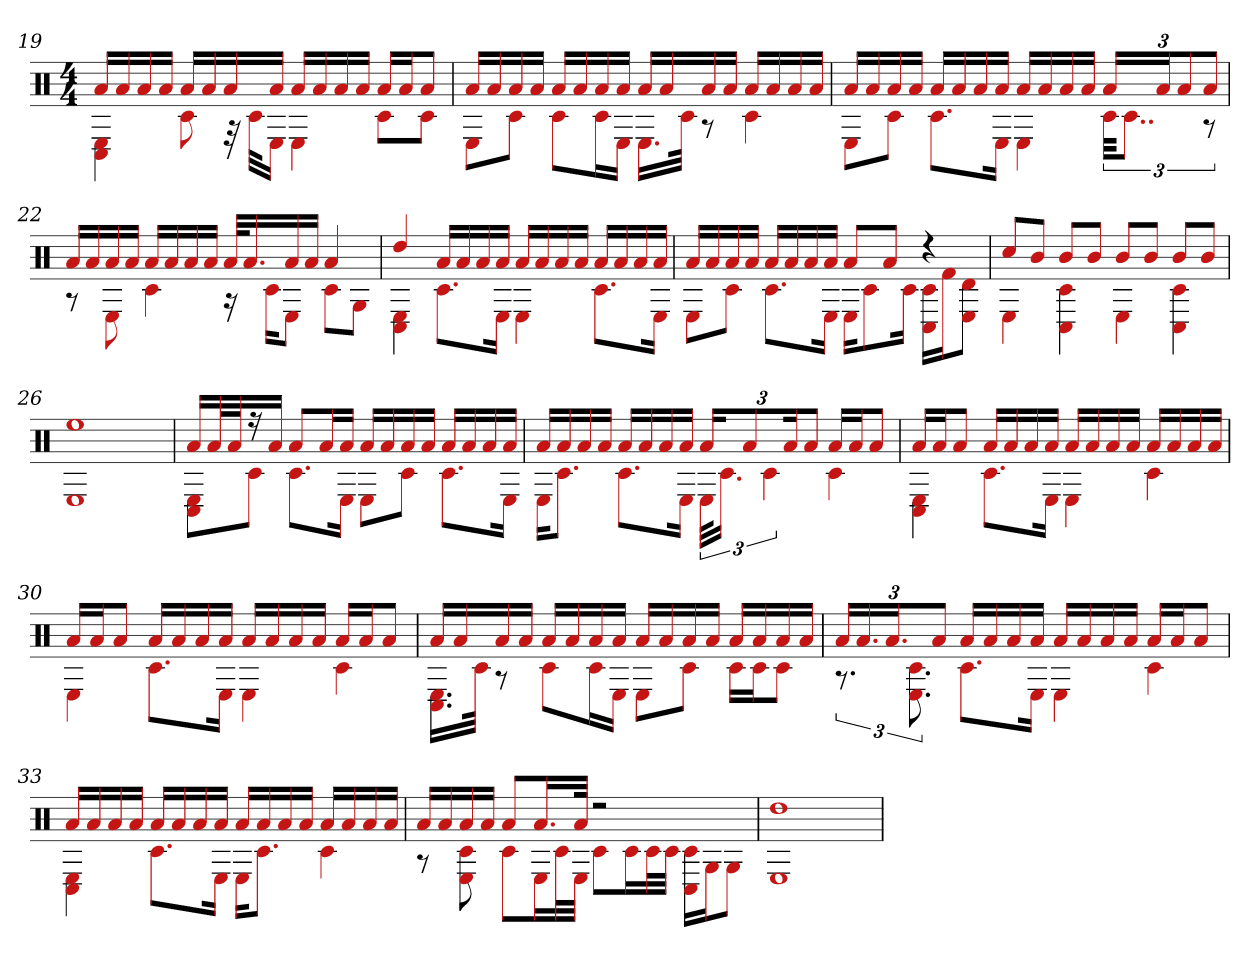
**kern
*part1
*staff1
*clefX
*k[]
*M4/4
=19
*^
16aLL	4C# 4E
16a	.
16a	.
16aJJ	.
16aLL	8c#
16a	.
16a	32r
.	32c#KLL
16aJJ	16EJJ
16aLL	4E
16a	.
16a	.
16aJJ	.
16aLL	8c#L
16aJ	.
8aJ	8c#J
=20	=20
16aLL	8EL
16a	.
16a	8c#J
16aJJ	.
16aLL	8c#L
16a	.
16a	16c#L
16aJJ	16EJJ
16aLL	16.ELL
16a	.
.	32c#JJk
16a	8r
16aJJ	.
16aLL	4c#
16a	.
16a	.
16aJJ	.
=21	=21
16aLL	8EL
16a	.
16a	8c#J
16aJJ	.
16aLL	8.c#L
16a	.
16a	.
16aJJ	16EJk
16aLL	4E
16a	.
16a	.
16aJJ	.
24aLL	48c#KKL
.	12..c#J
24aJ	.
12a	.
12aJ	12r
=22	=22
16aLL	8r
16a	.
16a	8E
16aJJ	.
16aLL	4c#
16a	.
16a	.
16aJJ	.
32aKLL	16r
16.a	.
.	16c#KL
16a	8EJ
16aJJ	.
4a	8c#L
.	8GJ
=23	=23
4dd	4C# 4E
16aLL	8.c#L
16a	.
16a	.
16aJJ	16EJk
16aLL	4E
16a	.
16a	.
16aJJ	.
16aLL	8.c#L
16a	.
16a	.
16aJJ	16EJk
=24	=24
16aLL	8EL
16a	.
16a	8c#J
16aJJ	.
16aLL	8.c#L
16a	.
16a	.
16aJJ	16EJk
8aL	16EKL
.	8c#
8aJ	.
.	16c#Jk
4r	16C# 16c#LL
.	16f#J
.	8d 8EJ
=25	=25
8cc#L	4E
8bJ	.
8bL	4C# 4c#
8bJ	.
8bL	4E
8bJ	.
8bL	4C# 4c#
8bJ	.
=26	=26
1ee	1E
=27	=27
16aLL	8C# 8EL
32aL	.
32aJ	.
16r	8c#J
16aJJ	.
8aL	8.c#L
16aL	.
16aJJ	16EJk
16aLL	8EL
16a	.
16a	8c#J
16aJJ	.
16aLL	8.c#L
16a	.
16a	.
16aJJ	16EJk
=28	=28
16aLL	16EKL
16a	8.c#J
16a	.
16aJJ	.
16aLL	8.c#L
16a	.
16a	.
16aJJ	16EJk
24aKL	48EKLL
.	24.c#JJ
12a	.
.	6c#
24ak	.
12aJ	.
16aLL	4c#
16aJ	.
8aJ	.
=29	=29
16aLL	4C# 4E
16aJ	.
8aJ	.
16aLL	8.c#L
16a	.
16a	.
16aJJ	16EJk
16aLL	4E
16a	.
16a	.
16aJJ	.
16aLL	4c#
16a	.
16a	.
16aJJ	.
=30	=30
16aLL	4E
16aJ	.
8aJ	.
16aLL	8.c#L
16a	.
16a	.
16aJJ	16EJk
16aLL	4E
16a	.
16a	.
16aJJ	.
16aLL	4c#
16aJ	.
8aJ	.
=31	=31
16aLL	16.C# 16.ELL
16a	.
.	32c#JJk
16a	8r
16aJJ	.
16aLL	8c#L
16a	.
16a	16c#L
16aJJ	16EJJ
16aLL	8EL
16a	.
16a	8c#J
16aJJ	.
16aLL	16c#LL
16a	16c#J
16a	8c#J
16aJJ	.
=32	=32
24aLL	12.r
24.a	.
24.aJ	.
.	12.E 12.c#
12aJ	.
16aLL	8.c#L
16a	.
16a	.
16aJJ	16EJk
16aLL	4E
16a	.
16a	.
16aJJ	.
16aLL	4c#
16aJ	.
8aJ	.
=33	=33
16aLL	4C# 4E
16a	.
16a	.
16aJJ	.
16aLL	8.c#L
16a	.
16a	.
16aJJ	16EJk
16aLL	16EKL
16a	8.c#J
16a	.
16aJJ	.
16aLL	4c#
16a	.
16a	.
16aJJ	.
=34	=34
16aLL	8r
16a	.
16a	8c# 8E
16aJJ	.
8aL	8c#L
16.aL	16EL
.	32c#L
32aJJk	32EJJJ
2r	8c#L
.	16c#L
.	32c#L
.	32c#JJJ
.	16C# 16c#LL
.	16GJ
.	8GJ
=35	=35
1dd	1E
*v	*v
=
*-
